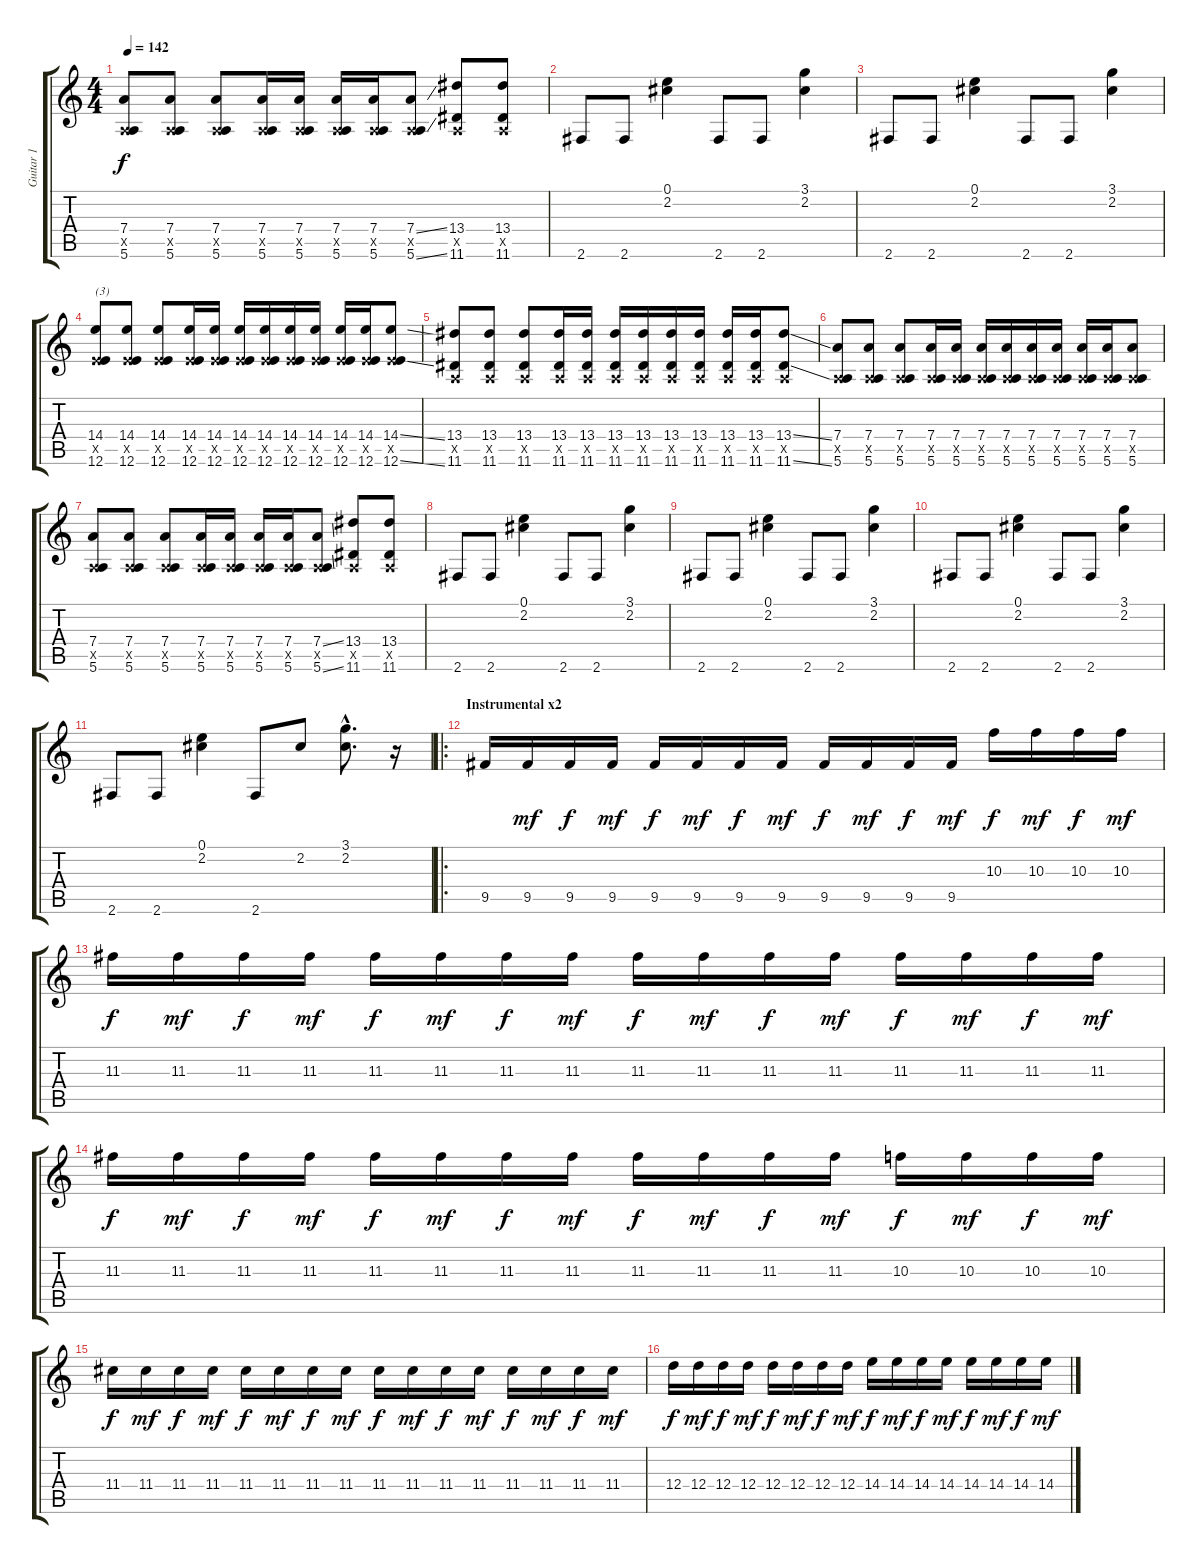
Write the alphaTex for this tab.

\track ("Guitar 1" "Guitar 1") {instrument overdrivenguitar}
\staff {score tabs}
\tuning (E4 B3 G3 D3 A2 E2) {hide}
\ts (4 4)
\tempo 142
\clef g2
\ks c
(7.4 0.5{x} 5.6).8{dy f} (7.4 0.5{x} 5.6).8 (7.4 0.5{x} 5.6).8 (7.4 0.5{x} 5.6).16 (7.4 0.5{x} 5.6).16 (7.4 0.5{x} 5.6).16 (7.4 0.5{x} 5.6).16 (7.4{ss} 0.5{x} 5.6{ss}).8 (13.4 0.5{x} 11.6).8 (13.4 0.5{x} 11.6).8 |
2.6.8 2.6.8 (0.1 2.2).4 2.6.8 2.6.8 (3.1 2.2).4 |
2.6.8 2.6.8 (0.1 2.2).4 2.6.8 2.6.8 (3.1 2.2).4 |
(14.4 7.5{x} 12.6).8{txt "(3)"} (14.4 7.5{x} 12.6).8 (14.4 7.5{x} 12.6).8 (14.4 7.5{x} 12.6).16 (14.4 7.5{x} 12.6).16 (14.4 7.5{x} 12.6).16 (14.4 7.5{x} 12.6).16 (14.4 7.5{x} 12.6).16 (14.4 7.5{x} 12.6).16 (14.4 7.5{x} 12.6).16 (14.4 7.5{x} 12.6).16 (14.4{ss} 7.5{x} 12.6{ss}).8 |
(13.4 0.5{x} 11.6).8 (13.4 0.5{x} 11.6).8 (13.4 0.5{x} 11.6).8 (13.4 0.5{x} 11.6).16 (13.4 0.5{x} 11.6).16 (13.4 0.5{x} 11.6).16 (13.4 0.5{x} 11.6).16 (13.4 0.5{x} 11.6).16 (13.4 0.5{x} 11.6).16 (13.4 0.5{x} 11.6).16 (13.4 0.5{x} 11.6).16 (13.4{ss} 0.5{x} 11.6{ss}).8 |
(7.4 0.5{x} 5.6).8 (7.4 0.5{x} 5.6).8 (7.4 0.5{x} 5.6).8 (7.4 0.5{x} 5.6).16 (7.4 0.5{x} 5.6).16 (7.4 0.5{x} 5.6).16 (7.4 0.5{x} 5.6).16 (7.4 0.5{x} 5.6).16 (7.4 0.5{x} 5.6).16 (7.4 0.5{x} 5.6).16 (7.4 0.5{x} 5.6).16 (7.4 0.5{x} 5.6).8 |
(7.4 0.5{x} 5.6).8 (7.4 0.5{x} 5.6).8 (7.4 0.5{x} 5.6).8 (7.4 0.5{x} 5.6).16 (7.4 0.5{x} 5.6).16 (7.4 0.5{x} 5.6).16 (7.4 0.5{x} 5.6).16 (7.4{ss} 0.5{x} 5.6{ss}).8 (13.4 0.5{x} 11.6).8 (13.4 0.5{x} 11.6).8 |
2.6.8 2.6.8 (0.1 2.2).4 2.6.8 2.6.8 (3.1 2.2).4 |
2.6.8 2.6.8 (0.1 2.2).4 2.6.8 2.6.8 (3.1 2.2).4 |
2.6.8 2.6.8 (0.1 2.2).4 2.6.8 2.6.8 (3.1 2.2).4 |
2.6.8 2.6.8 (0.1 2.2).4 2.6.8 2.2.8 (3.1{hac} 2.2{hac}).8{d} r.16 |
\ro
\section ("" "Instrumental x2")
9.5.16{instrument overdrivenguitar} 9.5.16{dy mf} 9.5.16{dy f} 9.5.16{dy mf} 9.5.16{dy f} 9.5.16{dy mf} 9.5.16{dy f} 9.5.16{dy mf} 9.5.16{dy f} 9.5.16{dy mf} 9.5.16{dy f} 9.5.16{dy mf} 10.3.16{dy f} 10.3.16{dy mf} 10.3.16{dy f} 10.3.16{dy mf} |
11.3.16{dy f} 11.3.16{dy mf} 11.3.16{dy f} 11.3.16{dy mf} 11.3.16{dy f} 11.3.16{dy mf} 11.3.16{dy f} 11.3.16{dy mf} 11.3.16{dy f} 11.3.16{dy mf} 11.3.16{dy f} 11.3.16{dy mf} 11.3.16{dy f} 11.3.16{dy mf} 11.3.16{dy f} 11.3.16{dy mf} |
11.3.16{dy f} 11.3.16{dy mf} 11.3.16{dy f} 11.3.16{dy mf} 11.3.16{dy f} 11.3.16{dy mf} 11.3.16{dy f} 11.3.16{dy mf} 11.3.16{dy f} 11.3.16{dy mf} 11.3.16{dy f} 11.3.16{dy mf} 10.3.16{dy f} 10.3.16{dy mf} 10.3.16{dy f} 10.3.16{dy mf} |
11.4.16{dy f} 11.4.16{dy mf} 11.4.16{dy f} 11.4.16{dy mf} 11.4.16{dy f} 11.4.16{dy mf} 11.4.16{dy f} 11.4.16{dy mf} 11.4.16{dy f} 11.4.16{dy mf} 11.4.16{dy f} 11.4.16{dy mf} 11.4.16{dy f} 11.4.16{dy mf} 11.4.16{dy f} 11.4.16{dy mf} |
12.4.16{dy f} 12.4.16{dy mf} 12.4.16{dy f} 12.4.16{dy mf} 12.4.16{dy f} 12.4.16{dy mf} 12.4.16{dy f} 12.4.16{dy mf} 14.4.16{dy f} 14.4.16{dy mf} 14.4.16{dy f} 14.4.16{dy mf} 14.4.16{dy f} 14.4.16{dy mf} 14.4.16{dy f} 14.4.16{dy mf}
